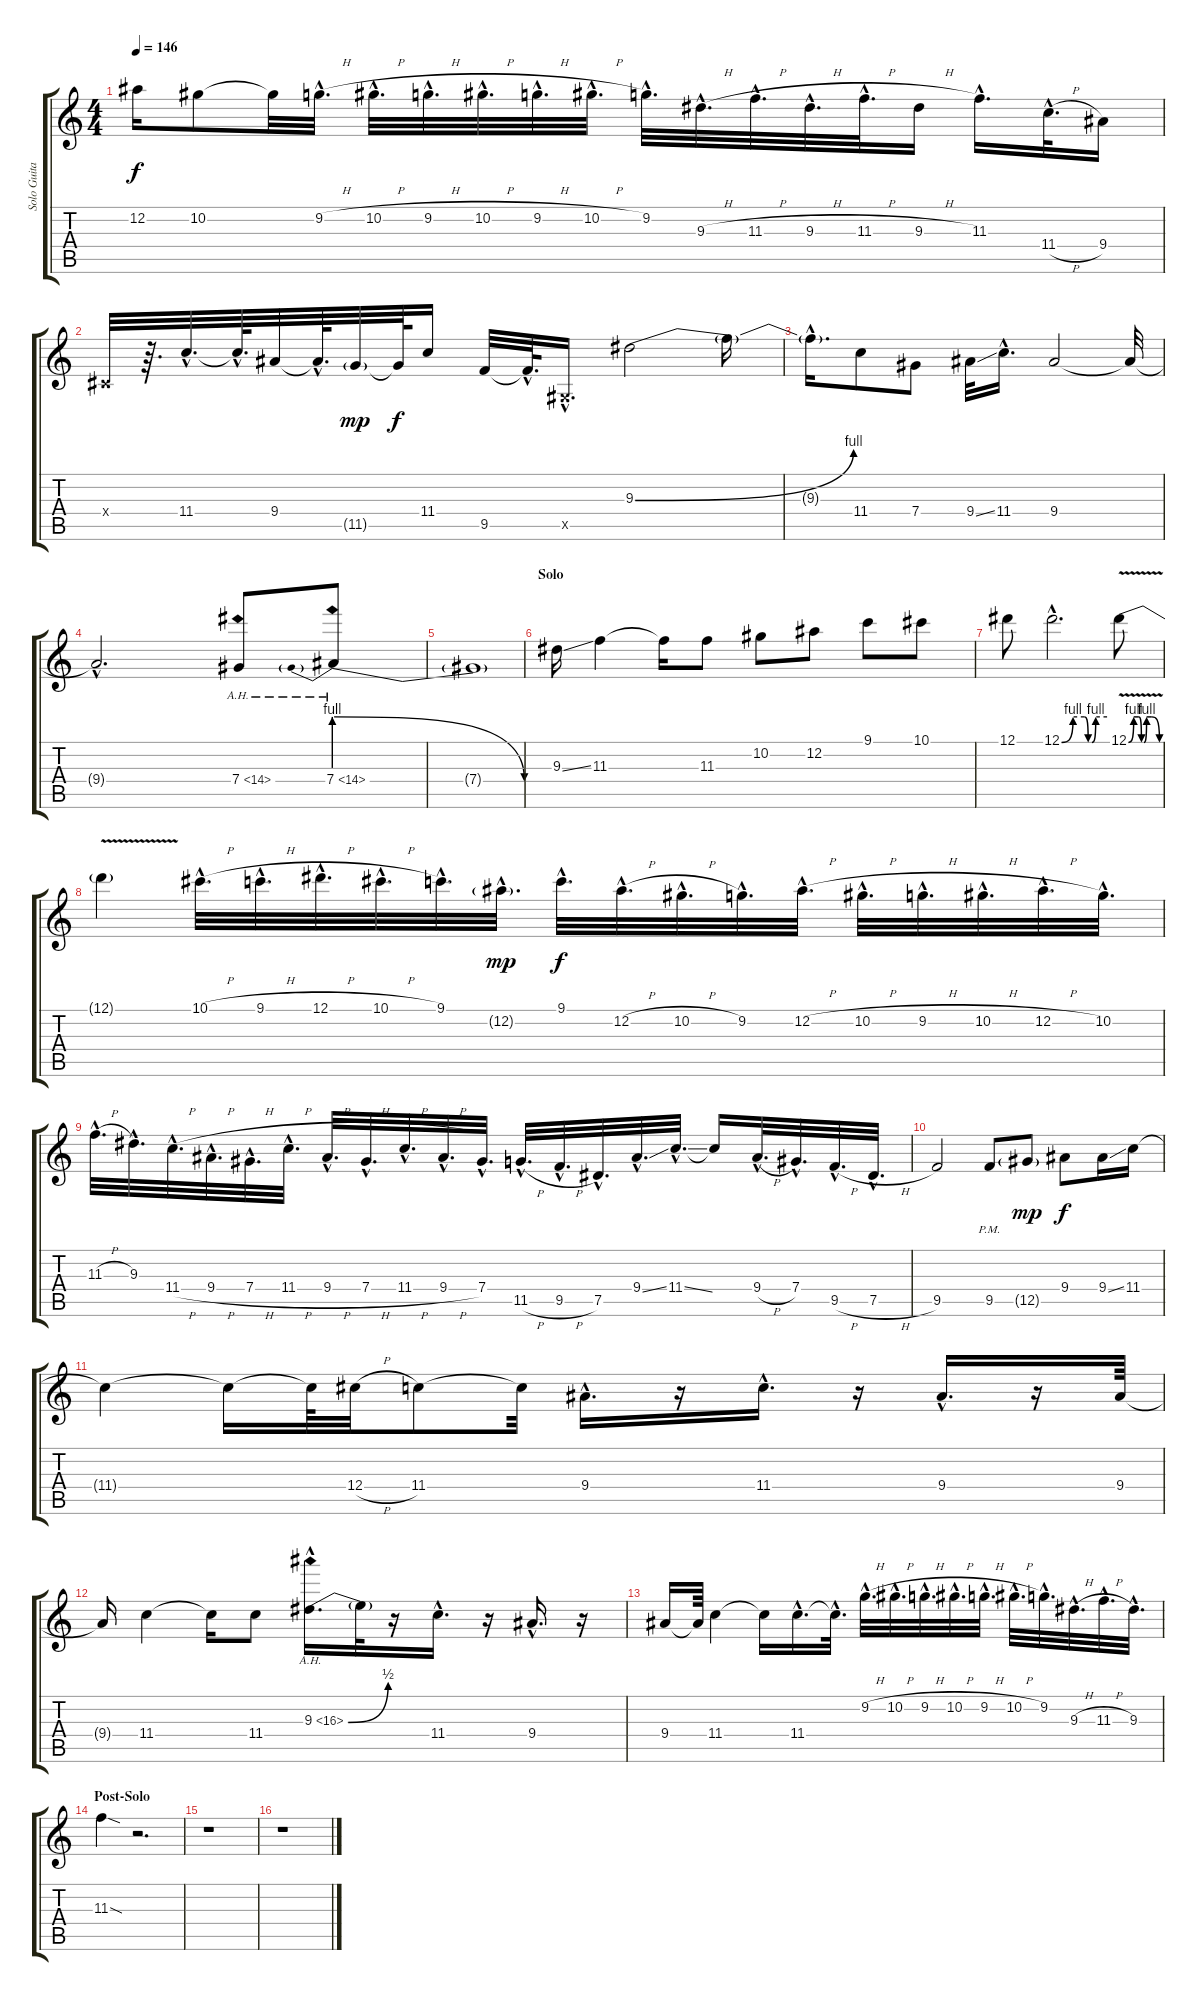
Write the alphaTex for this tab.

\track ("Solo Guitar" "Solo Guita") {instrument distortionguitar}
\staff {score tabs}
\tuning (Eb4 Bb3 Gb3 Db3 Ab2 Eb2) {hide}
\ts (4 4)
\tempo 146
\clef g2
\ks c
12.2{t}.16{dy f} 10.2.8 10.2{t}.32 9.2{h hac}.32{d} 10.2{h hac}.32{d} 9.2{h hac}.32{d} 10.2{h hac}.32{d} 9.2{h hac}.32{d} 10.2{h hac}.32{d} 9.2{hac}.32{d} 9.3{h hac}.32{d} 11.3{h hac}.32{d} 9.3{h hac}.32{d} 11.3{h hac}.32{d} 9.3{h}.16 11.3{hac}.16{d} 11.4{h hac}.32{d} 9.4.16 |
0.4{x}.32 r.64{d} 11.4{hac}.32{d} 11.4{hac t}.64{d} 9.4.32 9.4{hac t}.64{d} 11.5{g}.32{dy mp} 11.5{t}.64{dy f} 11.4.16 9.5.32 9.5{hac t}.64{d} 0.5{hac x}.16{d} 9.3{be (bend 0 0 60 4)}.2 9.3{t}.16 |
9.3{hac t}.16{d} 11.4.8 7.4.8 9.4{ss}.32 11.4{hac}.16{d} 9.4.2 9.4{t}.32 |
9.4{hac t}.2{d} 7.4{ah 7}.8 7.4{be (prebendrelease 0 4 60 0) ah 7}.8 |
7.4{t}.1 |
\section ("" "Solo")
9.3{ss}.16 11.3.4 11.3{t}.16 11.3.8 10.2.8 12.2.8 9.1.8 10.1.8 |
12.1.8 12.1{be (custom 0 0 15 4 30 4 35 0 40 0 45 4 60 4) hac}.2{d} 12.1{be (custom 0 0 10 4 20 4 25 0 30 0 35 4 45 4 60 0) v}.8 |
12.1{t}.4 10.1{h hac}.32{d} 9.1{h hac}.32{d} 12.1{h hac}.32{d} 10.1{h hac}.32{d} 9.1{hac}.32{d} 12.2{g hac}.32{d dy mp} 9.1{hac}.32{d dy f} 12.2{h hac}.32{d} 10.2{h hac}.32{d} 9.2{hac}.32{d} 12.2{h hac}.32{d} 10.2{h hac}.32{d} 9.2{h hac}.32{d} 10.2{h hac}.32{d} 12.2{h hac}.32{d} 10.2{hac}.32{d} |
11.3{h hac}.32{d} 9.3{hac}.32{d} 11.4{h hac}.32{d} 9.4{h hac}.32{d} 7.4{h hac}.32{d} 11.4{h hac}.32{d} 9.4{h hac}.32{d} 7.4{h hac}.32{d} 11.4{h hac}.32{d} 9.4{h hac}.32{d} 7.4{hac}.32{d} 11.5{h hac}.32{d} 9.5{h hac}.32{d} 7.5{hac}.32{d} 9.4{ss hac}.32{d} 11.4{ss hac}.32{d} 11.4{t}.16 9.4{h hac}.32{d} 7.4{hac}.32{d} 9.5{h hac}.32{d} 7.5{h hac}.32{d} |
9.5.2 9.5{pm}.8 12.5{g}.8{dy mp} 9.4.8{dy f} 9.4{ss}.16 11.4.16 |
11.4{t}.4 11.4{t}.16 11.4{t}.64 12.4{h}.32 11.4.8 11.4{t}.32 9.4{hac}.16{d} r.16 11.4{hac}.16{d} r.16 9.4{hac}.16{d} r.16 9.4.64 |
9.4{t}.16 11.4.4 11.4{t}.16 11.4.8 9.3{be (bend 0 0 60 2) ah 7 hac}.16{d} 9.3{t}.32 r.16 11.4{hac}.16{d} r.16 9.4{hac}.16{d} r.16 |
9.4.16 9.4{t}.64 11.4.4 11.4{t}.16 11.4{hac}.16{d} 11.4{hac t}.32{d} 9.2{h hac}.32{d} 10.2{h hac}.32{d} 9.2{h hac}.32{d} 10.2{h hac}.32{d} 9.2{h hac}.32{d} 10.2{h hac}.32{d} 9.2{hac}.32{d} 9.3{h hac}.32{d} 11.3{h hac}.32{d} 9.3{hac}.32{d} |
\section ("" "Post-Solo")
11.3{sod}.4 r.2{d} |
r.1 |
r.1
